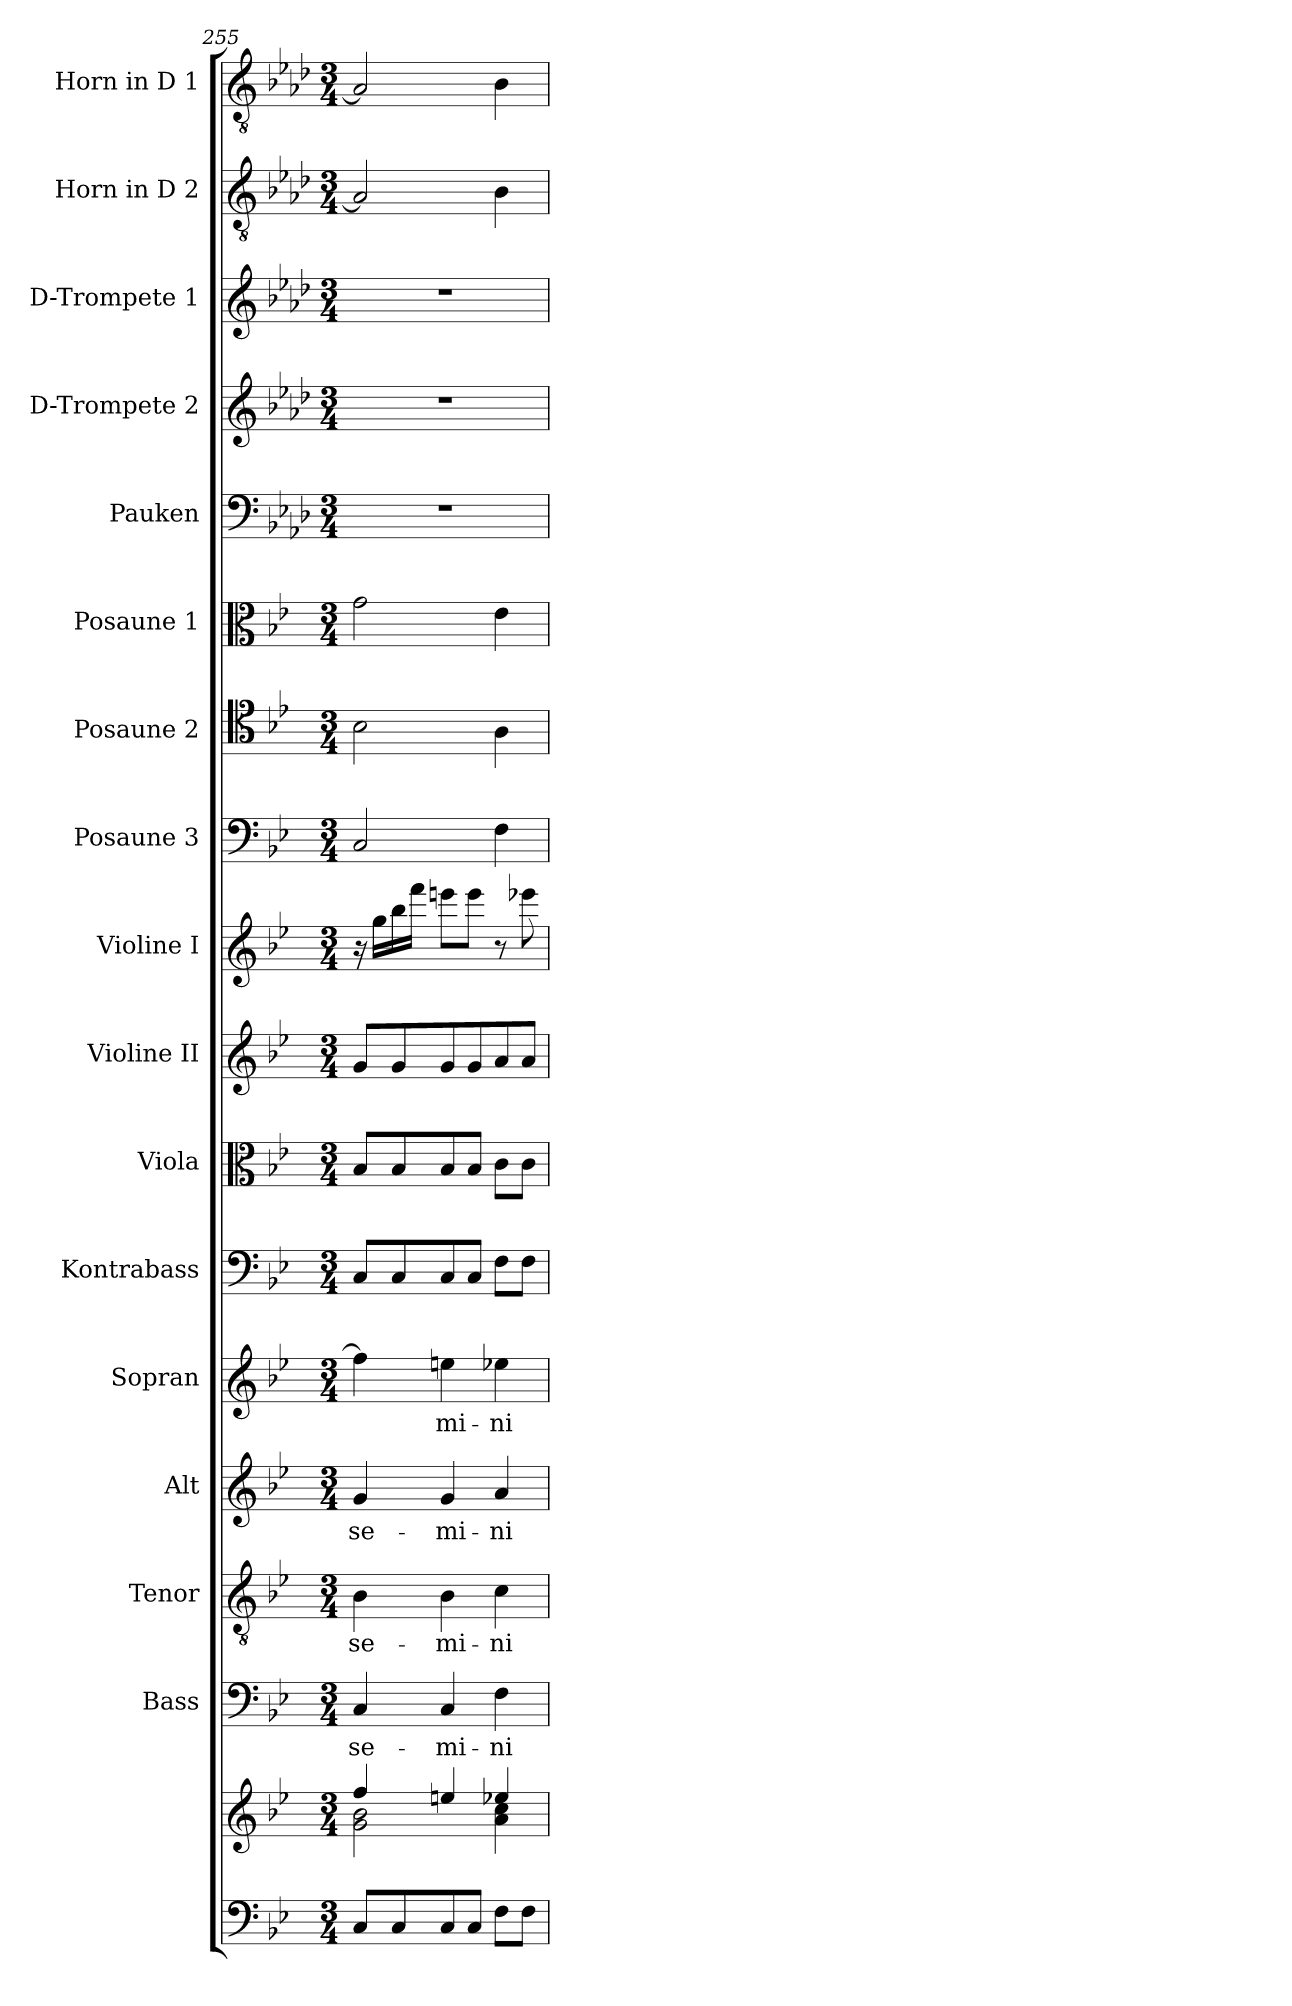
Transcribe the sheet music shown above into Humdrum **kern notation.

**kern	**kern	**kern	**text	**kern	**text	**kern	**text	**kern	**text	**kern	**kern	**kern	**kern	**kern	**kern	**kern	**kern	**kern	**kern	**kern	**kern
*part17	*part17	*part16	*part16	*part15	*part15	*part14	*part14	*part13	*part13	*part12	*part11	*part10	*part9	*part8	*part7	*part6	*part5	*part4	*part3	*part2	*part1
*staff18	*staff17	*staff16	*staff16	*staff15	*staff15	*staff14	*staff14	*staff13	*staff13	*staff12	*staff11	*staff10	*staff9	*staff8	*staff7	*staff6	*staff5	*staff4	*staff3	*staff2	*staff1
*	*	*I"Bass	*	*I"Tenor	*	*I"Alt	*	*I"Sopran	*	*I"Kontrabass	*I"Viola	*I"Violine II	*I"Violine I	*I"Posaune 3	*I"Posaune 2	*I"Posaune 1	*I"Pauken	*I"D-Trompete 2	*I"D-Trompete 1	*I"Horn in D 2	*I"Horn in D 1
*	*	*I'B.	*	*I'T.	*	*I'A.	*	*I'S.	*	*I'Kb.	*I'Vla.	*I'Vl. II	*I'Vl. I	*I'Pos. 3	*I'Pos. 2	*I'Pos. 1	*I'Pk.	*I'D Trp. 2	*I'D Trp. 1	*I'Hrn. 2	*I'Hrn. 1
*clefF4	*clefG2	*clefF4	*	*clefGv2	*	*clefG2	*	*clefG2	*	*clefF4	*clefC3	*clefG2	*clefG2	*clefF4	*clefC4	*clefC3	*clefF4	*clefG2	*clefG2	*clefGv2	*clefGv2
*	*	*	*	*	*	*	*	*	*	*ITrd7c12	*	*	*	*	*	*	*ITrd-1c-2	*ITrd-1c-2	*ITrd-1c-2	*ITrd-1c-2	*ITrd-1c-2
*k[b-e-]	*k[b-e-]	*k[b-e-]	*	*k[b-e-]	*	*k[b-e-]	*	*k[b-e-]	*	*k[b-e-]	*k[b-e-]	*k[b-e-]	*k[b-e-]	*k[b-e-]	*k[b-e-]	*k[b-e-]	*k[b-e-]	*k[b-e-]	*k[b-e-]	*k[b-e-]	*k[b-e-]
*B-:	*B-:	*B-:	*	*B-:	*	*B-:	*	*B-:	*	*B-:	*B-:	*B-:	*B-:	*B-:	*B-:	*B-:	*B-:	*B-:	*B-:	*B-:	*B-:
*M3/4	*M3/4	*M3/4	*	*M3/4	*	*M3/4	*	*M3/4	*	*M3/4	*M3/4	*M3/4	*M3/4	*M3/4	*M3/4	*M3/4	*M3/4	*M3/4	*M3/4	*M3/4	*M3/4
=255	=255	=255	=255	=255	=255	=255	=255	=255	=255	=255	=255	=255	=255	=255	=255	=255	=255	=255	=255	=255	=255
*	*^	*	*	*	*	*	*	*	*	*	*	*	*	*	*	*	*	*	*	*	*
!	!	!	!	!LO:LY:b	!	!LO:LY:b	!	!LO:LY:b	!	!	!	!	!	!	!	!	!	!	!	!	!	!
8C/L	4ff/	2g\ 2b-\	4C/	se-	4B-\	se-	4g/	se-	4ff\]	.	8CC/L	8B-/L	8g/L	16r	2C/	2B-\	2g\	2.r	2.r	2.r	2B-/]	2B-/]
.	.	.	.	.	.	.	.	.	.	.	.	.	.	16gg\LL	.	.	.	.	.	.	.	.
8C/	.	.	.	.	.	.	.	.	.	.	8CC/	8B-/	8g/	16bb-\	.	.	.	.	.	.	.	.
.	.	.	.	.	.	.	.	.	.	.	.	.	.	16fff\JJ	.	.	.	.	.	.	.	.
!	!	!	!	!LO:LY:b	!	!LO:LY:b	!	!LO:LY:b	!	!LO:LY:b	!	!	!	!	!	!	!	!	!	!	!	!
8C/	4een/	.	4C/	-mi-	4B-\	-mi-	4g/	-mi-	4een\	-mi-	8CC/	8B-/	8g/	8eeen\L	.	.	.	.	.	.	.	.
8C/J	.	.	.	.	.	.	.	.	.	.	8CC/J	8B-/J	8g/	8eee\J	.	.	.	.	.	.	.	.
!	!	!	!	!LO:LY:b	!	!LO:LY:b	!	!LO:LY:b	!	!LO:LY:b	!	!	!	!	!	!	!	!	!	!	!	!
8F\L	4ee-X/	4a\ 4cc\	4F\	-ni	4c\	-ni	4a/	-ni	4ee-X\	-ni	8FF\L	8c\L	8a/	8r	4F\	4A\	4e-\	.	.	.	4c\	4c\
8F\J	.	.	.	.	.	.	.	.	.	.	8FF\J	8c\J	8a/J	8eee-X\	.	.	.	.	.	.	.	.
*	*v	*v	*	*	*	*	*	*	*	*	*	*	*	*	*	*	*	*	*	*	*	*
=	=	=	=	=	=	=	=	=	=	=	=	=	=	=	=	=	=	=	=	=	=
*-	*-	*-	*-	*-	*-	*-	*-	*-	*-	*-	*-	*-	*-	*-	*-	*-	*-	*-	*-	*-	*-
